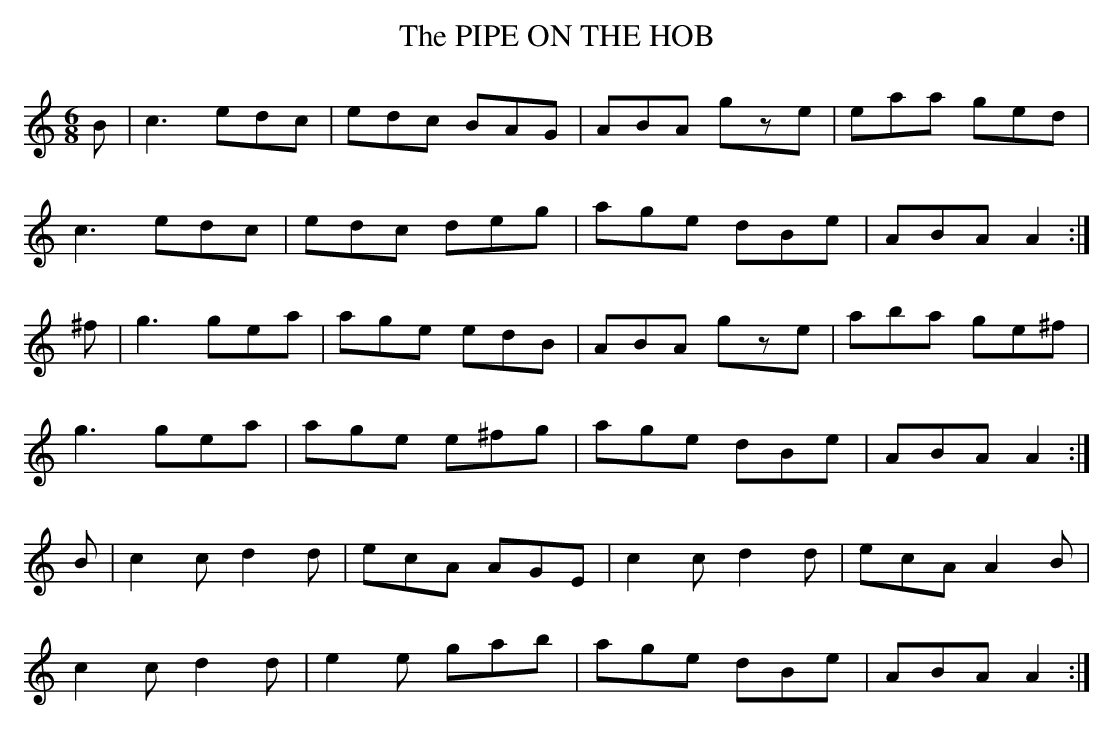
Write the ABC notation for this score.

X:1
T:PIPE ON THE HOB, The
M:6/8
L:1/8
K:Am
B|c3 edc|edc BAG|ABA gze|eaa ged|
c3 edc|edc deg|age dBe|ABA A2 :|
^f|g3 gea|age edB|ABA gze|aba ge^f|
g3 gea|age e^fg|age dBe|ABA A2 :|
B|c2c d2d|ecA AGE|c2c d2d|ecA A2B|
c2c d2d|e2e gab|age dBe|ABA A2 :|
